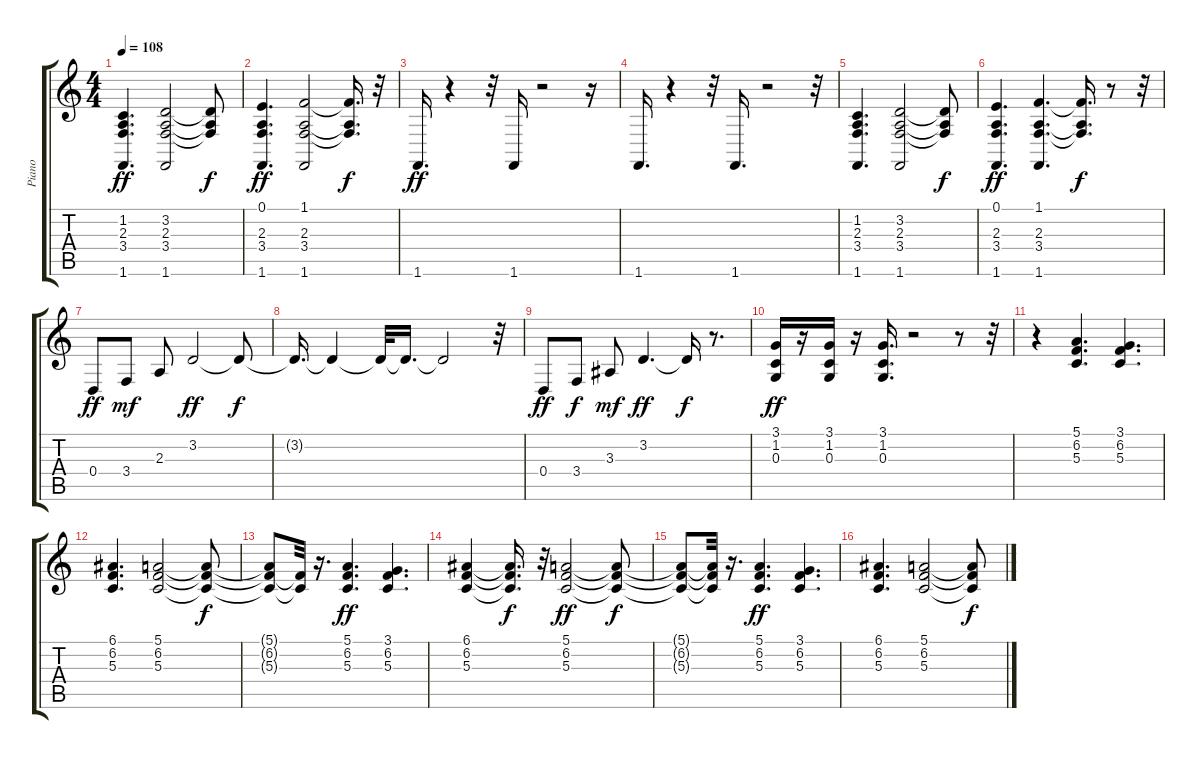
\track ("Piano" "Piano") {instrument acousticgrandpiano}
\staff {score tabs}
\tuning (E4 B3 G3 D3 A2 E2) {hide}
\ts (4 4)
\tempo 108
\clef g2
\ks c
(1.2 2.3 3.4 1.6).4{d dy ff} (3.2 2.3 3.4 1.6).2 (3.2{t} 2.3{t} 3.4{t}).8{dy f} |
(0.1 2.3 3.4 1.6).4{d dy ff} (1.1 2.3 3.4 1.6).2 (1.1{t} 2.3{t} 3.4{t}).16{d dy f} r.32 |
1.6.16{d dy ff} r.4 r.32 1.6.16 r.2 r.16 |
1.6.16{d} r.4 r.32 1.6.16{d} r.2 r.32 |
(1.2 2.3 3.4 1.6).4{d} (3.2 2.3 3.4 1.6).2 (3.2{t} 2.3{t} 3.4{t}).8{dy f} |
(0.1 2.3 3.4 1.6).4{d dy ff} (1.1 2.3 3.4 1.6).4{d} (1.1{t} 2.3{t} 3.4{t}).16{d dy f} r.8 r.32 |
0.4.8{dy ff} 3.4.8{dy mf} 2.3.8 3.2.2{dy ff} 3.2{t}.8{dy f} |
3.2{t}.16{d} 3.2{t}.4 3.2{t}.32 3.2{t}.16{d} 3.2{t}.2 r.32 |
0.4.8{dy ff} 3.4.8{dy f} 3.3.8{dy mf} 3.2.4{d dy ff} 3.2{t}.16{dy f} r.8{d} |
(3.1 1.2 0.3).16{dy ff} r.16 (3.1 1.2 0.3).16 r.16 (3.1 1.2 0.3).16{d} r.2 r.8 r.32 |
r.4 (5.1 6.2 5.3).4{d} (3.1 6.2 5.3).4{d} |
(6.1 6.2 5.3).4{d} (5.1 6.2 5.3).2 (5.1{t} 6.2{t} 5.3{t}).8{dy f} |
(5.1{t} 6.2{t} 5.3{t}).8 (6.2{t} 5.3{t}).32 r.16{d} (5.1 6.2 5.3).4{d dy ff} (3.1 6.2 5.3).4{d} |
(6.1 6.2 5.3).4 (6.1{t} 6.2{t} 5.3{t}).16{d dy f} r.32 (5.1 6.2 5.3).2{dy ff} (5.1{t} 6.2{t} 5.3{t}).8{dy f} |
(5.1{t} 6.2{t} 5.3{t}).8 (5.1{t} 6.2{t} 5.3{t}).32 r.16{d} (5.1 6.2 5.3).4{d dy ff} (3.1 6.2 5.3).4{d} |
(6.1 6.2 5.3).4{d} (5.1 6.2 5.3).2 (5.1{t} 6.2{t} 5.3{t}).8{dy f}
